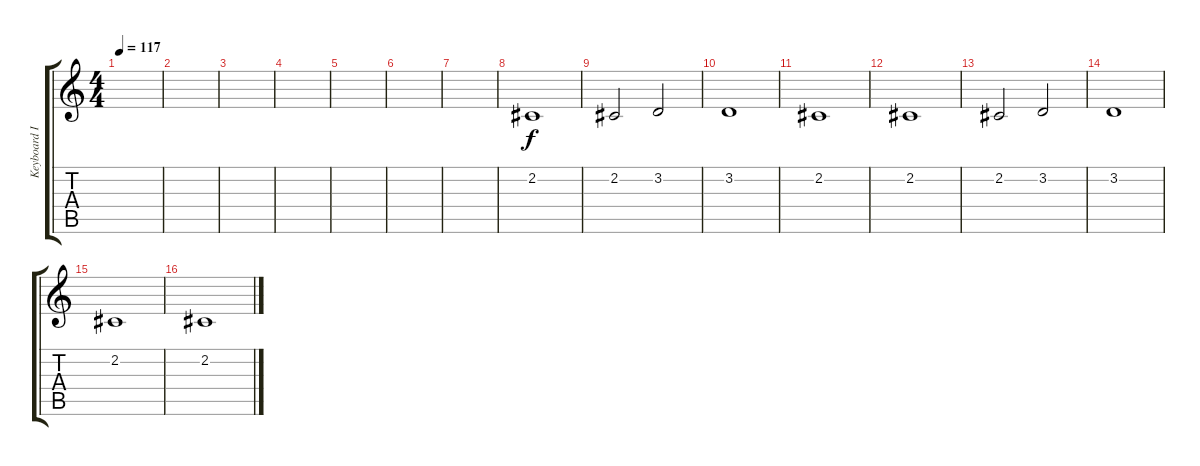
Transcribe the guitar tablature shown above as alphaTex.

\track ("Keyboard II" "Keyboard I") {instrument lead1square}
\staff {score tabs}
\tuning (E4 B3 G3 D3 A2 E2) {hide}
\ts (4 4)
\tempo 117
\clef g2
\ks c
|
|
|
|
|
|
|
2.2.1 |
2.2.2 3.2.2 |
3.2.1 |
2.2.1 |
2.2.1 |
2.2.2 3.2.2 |
3.2.1 |
2.2.1 |
2.2.1
